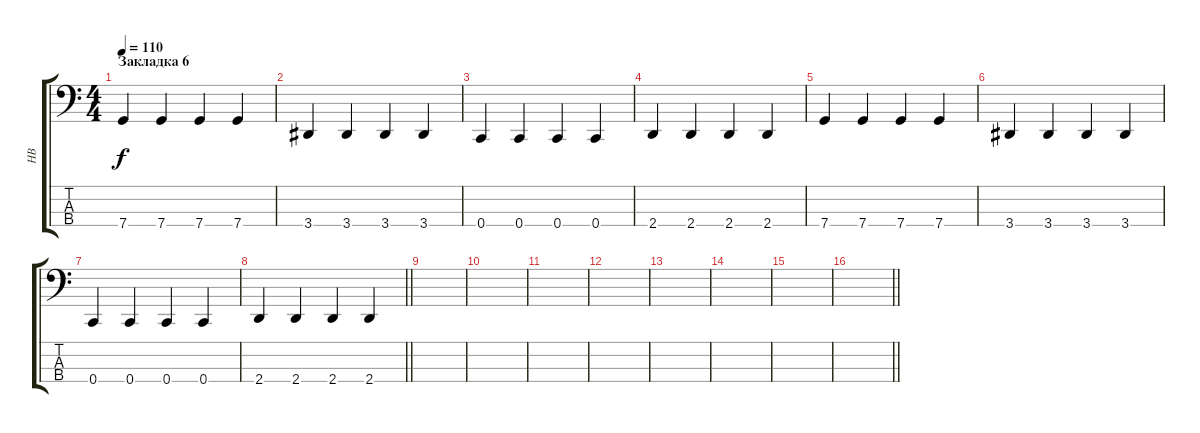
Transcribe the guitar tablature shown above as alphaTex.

\track ("НВ" "НВ") {instrument electricbassfinger}
\staff {score tabs}
\tuning (F2 C2 G1 C1) {hide}
\ts (4 4)
\section ("" "Закладка 6")
\tempo 110
\clef f4
\ks c
7.4.4{dy f} 7.4.4 7.4.4 7.4.4 |
3.4.4 3.4.4 3.4.4 3.4.4 |
0.4.4 0.4.4 0.4.4 0.4.4 |
2.4.4 2.4.4 2.4.4 2.4.4 |
7.4.4 7.4.4 7.4.4 7.4.4 |
3.4.4 3.4.4 3.4.4 3.4.4 |
0.4.4 0.4.4 0.4.4 0.4.4 |
\barLineRight lightlight
2.4.4 2.4.4 2.4.4 2.4.4 |
|
|
|
|
|
|
|
\barLineRight lightlight
